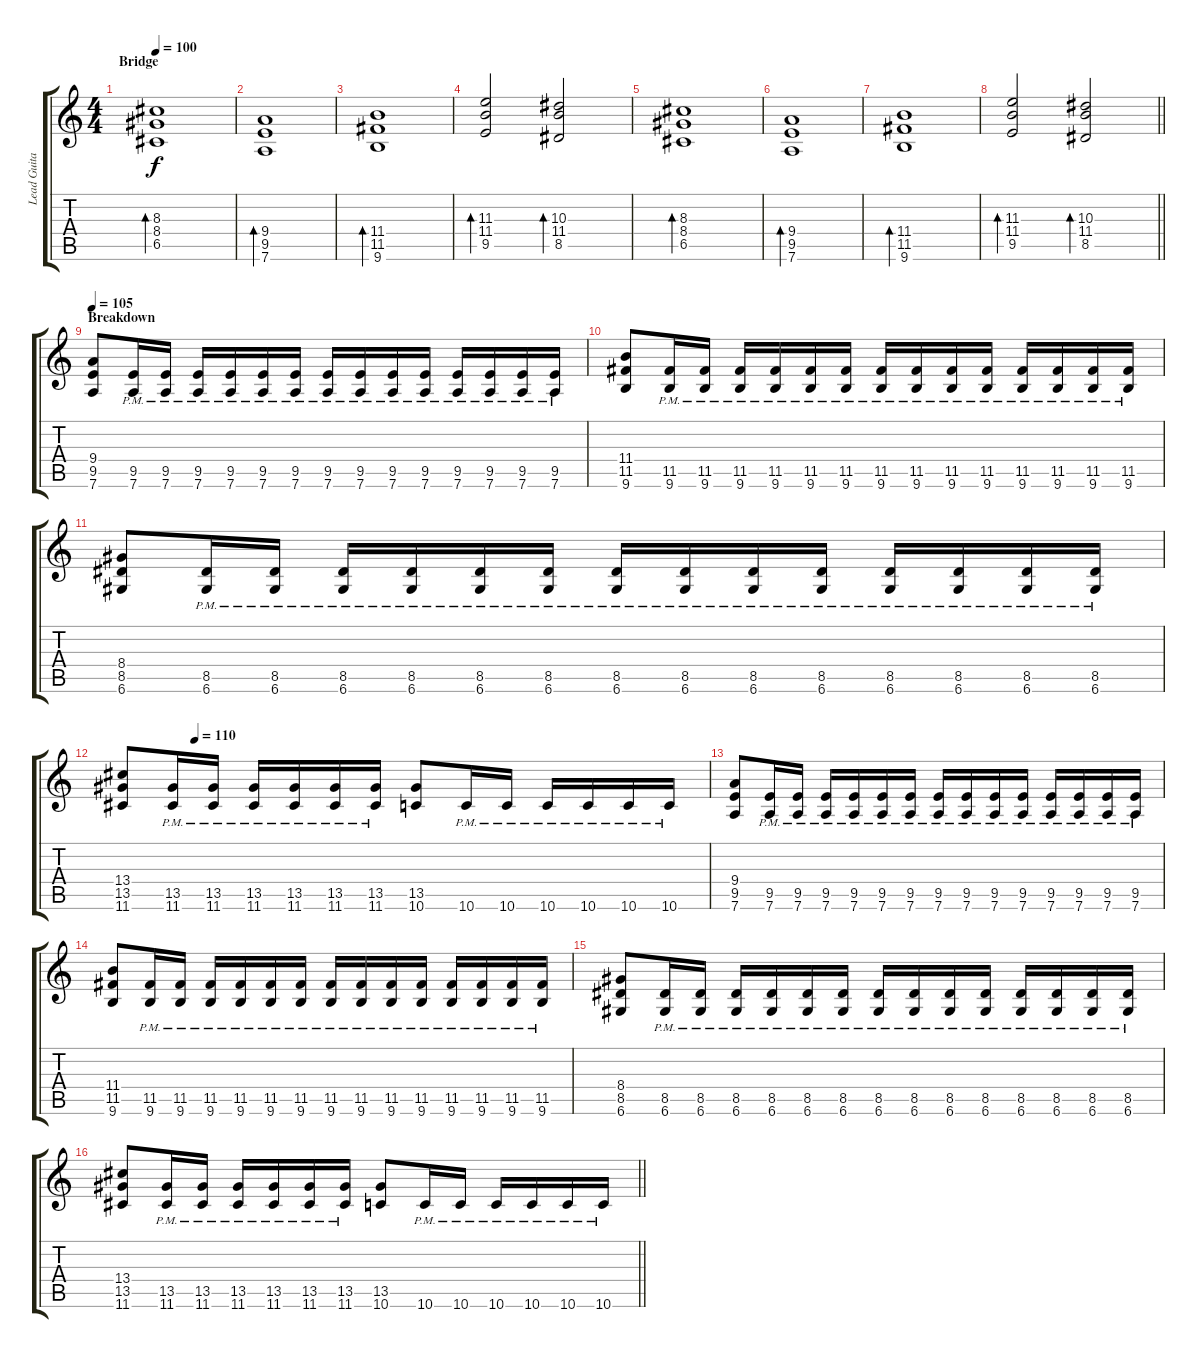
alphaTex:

\track ("Lead Guitar" "Lead Guita") {instrument distortionguitar}
\staff {score tabs}
\tuning (D4 A3 F3 C3 G2 D2) {hide}
\ts (4 4)
\section ("" "Bridge")
\tempo 100
\clef g2
\ks c
(8.3 8.4 6.5).1{bd 120 dy f} |
(9.4 9.5 7.6).1{bd 120} |
(11.4 11.5 9.6).1{bd 120} |
(11.3 11.4 9.5).2{bd 120} (10.3 11.4 8.5).2{bd 120} |
(8.3 8.4 6.5).1{bd 120} |
(9.4 9.5 7.6).1{bd 120} |
(11.4 11.5 9.6).1{bd 120} |
\barLineRight lightlight
(11.3 11.4 9.5).2{bd 120} (10.3 11.4 8.5).2{bd 120} |
\section ("" "Breakdown")
\tempo 105
(9.4 9.5 7.6).8 (9.5{pm} 7.6{pm}).16 (9.5{pm} 7.6{pm}).16 (9.5{pm} 7.6{pm}).16 (9.5{pm} 7.6{pm}).16 (9.5{pm} 7.6{pm}).16 (9.5{pm} 7.6{pm}).16 (9.5{pm} 7.6{pm}).16 (9.5{pm} 7.6{pm}).16 (9.5{pm} 7.6{pm}).16 (9.5{pm} 7.6{pm}).16 (9.5{pm} 7.6{pm}).16 (9.5{pm} 7.6{pm}).16 (9.5{pm} 7.6{pm}).16 (9.5{pm} 7.6{pm}).16 |
(11.4 11.5 9.6).8 (11.5{pm} 9.6{pm}).16 (11.5{pm} 9.6{pm}).16 (11.5{pm} 9.6{pm}).16 (11.5{pm} 9.6{pm}).16 (11.5{pm} 9.6{pm}).16 (11.5{pm} 9.6{pm}).16 (11.5{pm} 9.6{pm}).16 (11.5{pm} 9.6{pm}).16 (11.5{pm} 9.6{pm}).16 (11.5{pm} 9.6{pm}).16 (11.5{pm} 9.6{pm}).16 (11.5{pm} 9.6{pm}).16 (11.5{pm} 9.6{pm}).16 (11.5{pm} 9.6{pm}).16 |
(8.4 8.5 6.6).8 (8.5{pm} 6.6{pm}).16 (8.5{pm} 6.6{pm}).16 (8.5{pm} 6.6{pm}).16 (8.5{pm} 6.6{pm}).16 (8.5{pm} 6.6{pm}).16 (8.5{pm} 6.6{pm}).16 (8.5{pm} 6.6{pm}).16 (8.5{pm} 6.6{pm}).16 (8.5{pm} 6.6{pm}).16 (8.5{pm} 6.6{pm}).16 (8.5{pm} 6.6{pm}).16 (8.5{pm} 6.6{pm}).16 (8.5{pm} 6.6{pm}).16 (8.5{pm} 6.6{pm}).16 |
\tempo (110 0.125)
(13.4 13.5 11.6).8 (13.5{pm} 11.6{pm}).16 (13.5{pm} 11.6{pm}).16 (13.5{pm} 11.6{pm}).16 (13.5{pm} 11.6{pm}).16 (13.5{pm} 11.6{pm}).16 (13.5{pm} 11.6{pm}).16 (13.5 10.6).8 10.6{pm}.16 10.6{pm}.16 10.6{pm}.16 10.6{pm}.16 10.6{pm}.16 10.6{pm}.16 |
(9.4 9.5 7.6).8 (9.5{pm} 7.6{pm}).16 (9.5{pm} 7.6{pm}).16 (9.5{pm} 7.6{pm}).16 (9.5{pm} 7.6{pm}).16 (9.5{pm} 7.6{pm}).16 (9.5{pm} 7.6{pm}).16 (9.5{pm} 7.6{pm}).16 (9.5{pm} 7.6{pm}).16 (9.5{pm} 7.6{pm}).16 (9.5{pm} 7.6{pm}).16 (9.5{pm} 7.6{pm}).16 (9.5{pm} 7.6{pm}).16 (9.5{pm} 7.6{pm}).16 (9.5{pm} 7.6{pm}).16 |
(11.4 11.5 9.6).8 (11.5{pm} 9.6{pm}).16 (11.5{pm} 9.6{pm}).16 (11.5{pm} 9.6{pm}).16 (11.5{pm} 9.6{pm}).16 (11.5{pm} 9.6{pm}).16 (11.5{pm} 9.6{pm}).16 (11.5{pm} 9.6{pm}).16 (11.5{pm} 9.6{pm}).16 (11.5{pm} 9.6{pm}).16 (11.5{pm} 9.6{pm}).16 (11.5{pm} 9.6{pm}).16 (11.5{pm} 9.6{pm}).16 (11.5{pm} 9.6{pm}).16 (11.5{pm} 9.6{pm}).16 |
(8.4 8.5 6.6).8 (8.5{pm} 6.6{pm}).16 (8.5{pm} 6.6{pm}).16 (8.5{pm} 6.6{pm}).16 (8.5{pm} 6.6{pm}).16 (8.5{pm} 6.6{pm}).16 (8.5{pm} 6.6{pm}).16 (8.5{pm} 6.6{pm}).16 (8.5{pm} 6.6{pm}).16 (8.5{pm} 6.6{pm}).16 (8.5{pm} 6.6{pm}).16 (8.5{pm} 6.6{pm}).16 (8.5{pm} 6.6{pm}).16 (8.5{pm} 6.6{pm}).16 (8.5{pm} 6.6{pm}).16 |
\barLineRight lightlight
(13.4 13.5 11.6).8 (13.5{pm} 11.6{pm}).16 (13.5{pm} 11.6{pm}).16 (13.5{pm} 11.6{pm}).16 (13.5{pm} 11.6{pm}).16 (13.5{pm} 11.6{pm}).16 (13.5{pm} 11.6{pm}).16 (13.5 10.6).8 10.6{pm}.16 10.6{pm}.16 10.6{pm}.16 10.6{pm}.16 10.6{pm}.16 10.6{pm}.16
